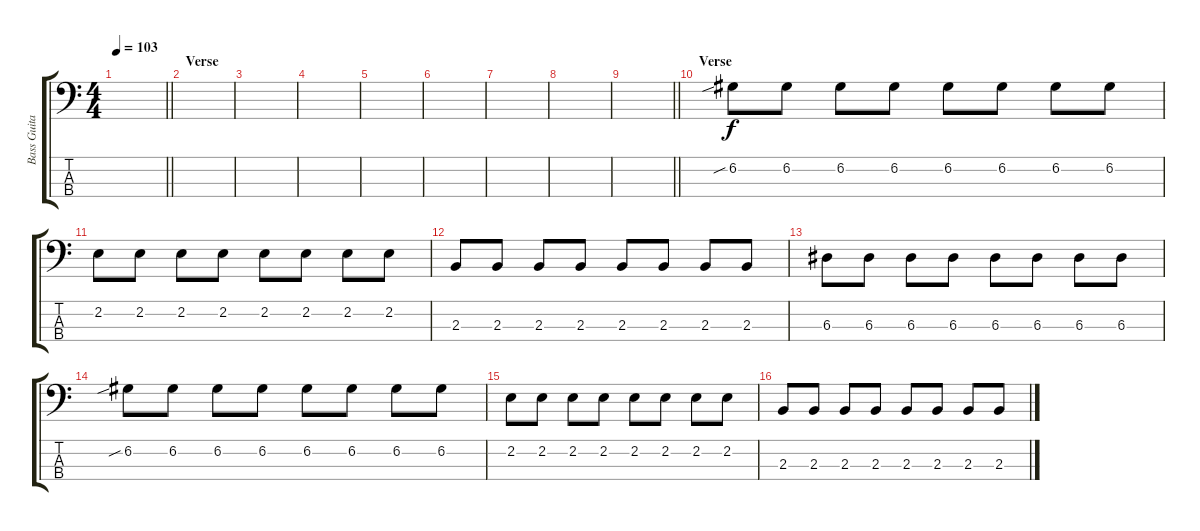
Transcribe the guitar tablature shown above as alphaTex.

\track ("Bass Guitar" "Bass Guita") {instrument electricbassfinger}
\staff {score tabs}
\tuning (G2 D2 A1 E1) {hide}
\ts (4 4)
\tempo 103
\clef f4
\barLineRight lightlight
\ks c
|
\section ("" "Verse")
|
|
|
|
|
|
|
\barLineRight lightlight
|
\section ("" "Verse")
6.2{sib}.8 6.2.8 6.2.8 6.2.8 6.2.8 6.2.8 6.2.8 6.2.8 |
2.2.8 2.2.8 2.2.8 2.2.8 2.2.8 2.2.8 2.2.8 2.2.8 |
2.3.8 2.3.8 2.3.8 2.3.8 2.3.8 2.3.8 2.3.8 2.3.8 |
6.3.8 6.3.8 6.3.8 6.3.8 6.3.8 6.3.8 6.3.8 6.3.8 |
6.2{sib}.8 6.2.8 6.2.8 6.2.8 6.2.8 6.2.8 6.2.8 6.2.8 |
2.2.8 2.2.8 2.2.8 2.2.8 2.2.8 2.2.8 2.2.8 2.2.8 |
2.3.8 2.3.8 2.3.8 2.3.8 2.3.8 2.3.8 2.3.8 2.3.8
